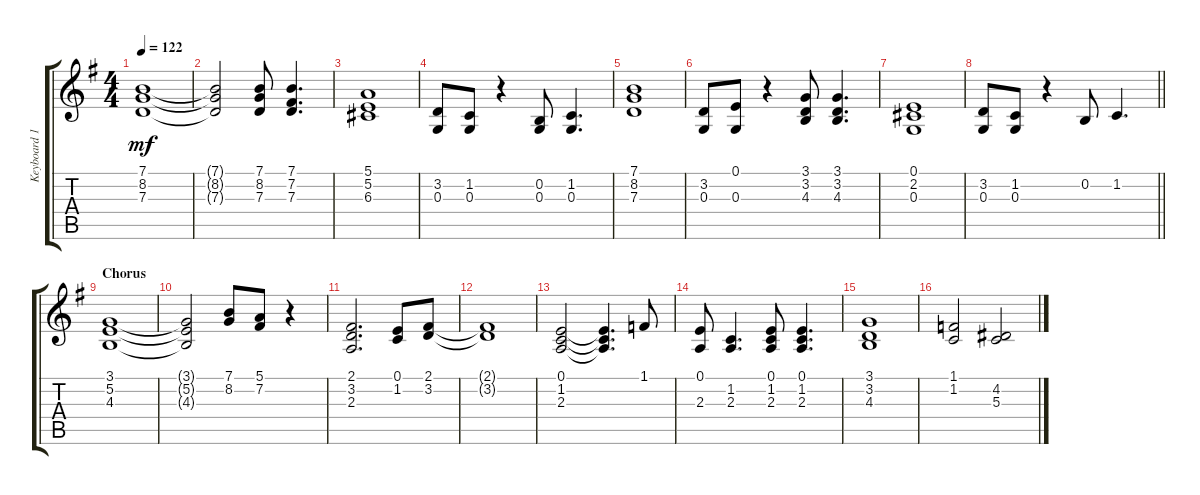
\track ("Keyboard 1" "Keyboard 1") {instrument electricgrandpiano}
\staff {score tabs}
\tuning (E4 B3 G3 D3 A2 E2) {hide}
\ts (4 4)
\tempo 122
\clef g2
\ks eminor
(7.1 8.2 7.3).1{dy mf} |
(7.1{t} 8.2{t} 7.3{t}).2 (7.1 8.2 7.3).8 (7.1 7.2 7.3).4{d} |
(5.1 5.2 6.3).1 |
(3.2 0.3).8 (1.2 0.3).8 r.4 (0.2 0.3).8 (1.2 0.3).4{d} |
(7.1 8.2 7.3).1 |
(3.2 0.3).8 (0.1 0.3).8 r.4 (3.1 3.2 4.3).8 (3.1 3.2 4.3).4{d} |
(0.1 2.2 0.3).1 |
\barLineRight lightlight
(3.2 0.3).8 (1.2 0.3).8 r.4 0.2.8 1.2.4{d} |
\section ("" "Chorus")
(3.1 5.2 4.3).1 |
(3.1{t} 5.2{t} 4.3{t}).2 (7.1 8.2).8 (5.1 7.2).8 r.4 |
(2.1 3.2 2.3).2{d} (0.1 1.2).8 (2.1 3.2).8 |
(2.1{t} 3.2{t}).1 |
(0.1 1.2 2.3).2 (0.1{t} 1.2{t} 2.3{t}).4{d} 1.1.8 |
(0.1 2.3).8 (1.2 2.3).4{d} (0.1 1.2 2.3).8 (0.1 1.2 2.3).4{d} |
(3.1 3.2 4.3).1 |
(1.1 1.2).2 (4.2 5.3).2
